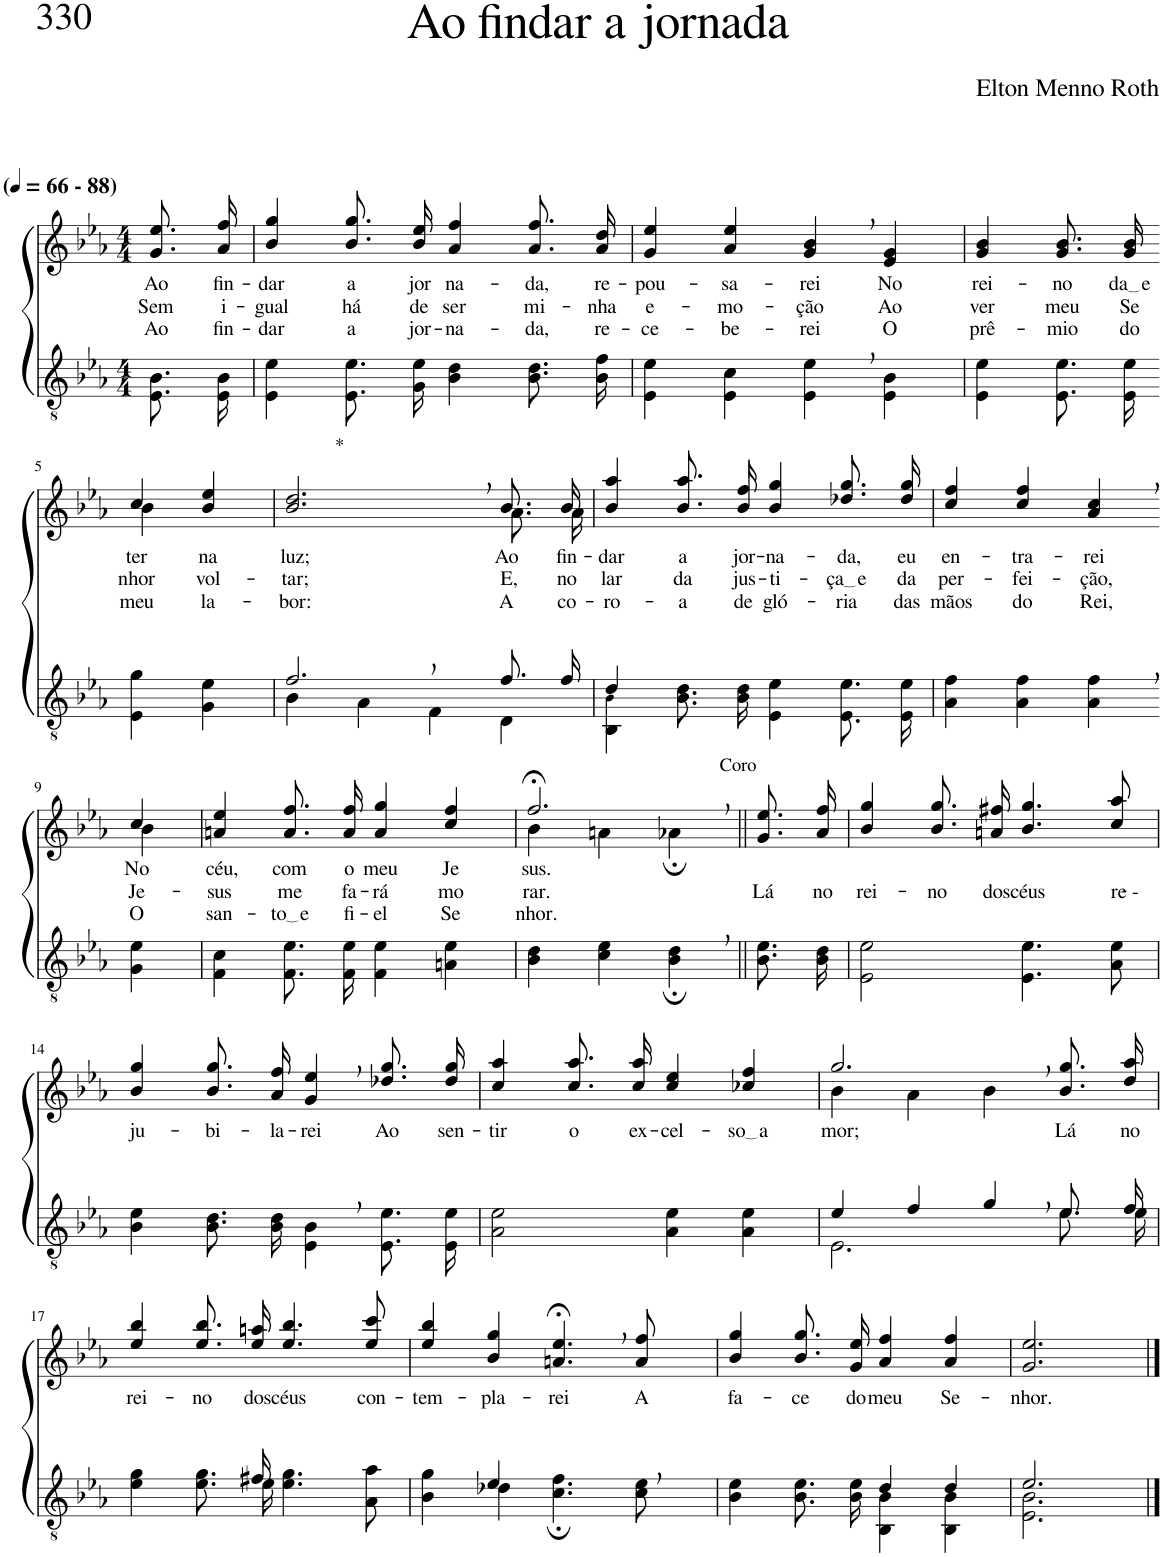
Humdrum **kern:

**kern	**kern	**text	**text	**text
*part2	*part1	*part1	*part1	*part1
*staff2	*staff1	*staff1	*staff1	*staff1
*I"Parte III e IV	*I"Parte I e II	*	*	*
*clefGv2	*clefG2	*	*	*
*Trd4c7	*Trd4c7	*	*	*
*k[b-e-a-]	*k[b-e-a-]	*	*	*
*M4/4	*M4/4	*	*	*
*MM66	*MM66	*	*	*
=1	=1	=1	=1	=1
!	!LO:TX:a:B:t=(	!	!	!
!	!LO:TX:a:B:t=- 88)	!	!	!
!	!	!LO:LY:b	!LO:LY:b	!LO:LY:b
8.E-/ 8.B-/L	8.g\ 8.ee-\L	Ao	Sem	Ao
!	!	!LO:LY:b	!LO:LY:b	!LO:LY:b
16E-/ 16B-/Jk	16a-\ 16ff\Jk	fin-	i-	fin-
=2	=2	=2	=2	=2
!	!	!LO:LY:b	!LO:LY:b	!LO:LY:b
4E-\ 4e-\	4b-/ 4gg/	-dar	-gual	-dar
!	!	!LO:LY:b	!LO:LY:b	!LO:LY:b
8.E-/ 8.e-/L	8.b-\ 8.gg\L	a	há	a
!	!	!LO:LY:b	!LO:LY:b	!LO:LY:b
16G/ 16e-/Jk	16b-\ 16ee-\Jk	jor	de	jor-
!	!	!LO:LY:b	!LO:LY:b	!LO:LY:b
4B-\ 4d\	4a-/ 4ff/	na-	ser	-na-
!	!	!LO:LY:b	!LO:LY:b	!LO:LY:b
8.B-\ 8.d\L	8.a-\ 8.ff\L	-da,	mi-	-da,
!	!	!LO:LY:b	!LO:LY:b	!LO:LY:b
16B-\ 16f\Jk	16a-\ 16dd\Jk	re-	-nha	re-
=3	=3	=3	=3	=3
!	!	!LO:LY:b	!LO:LY:b	!LO:LY:b
4E-\ 4e-\	4g/ 4ee-/	-pou-	e-	-ce-
!	!	!LO:LY:b	!LO:LY:b	!LO:LY:b
4E-\ 4c\	4a-/ 4ee-/	-sa-	-mo-	-be-
!	!	!LO:LY:b	!LO:LY:b	!LO:LY:b
4E-\, 4e-\,	4g/, 4b-/,	-rei	-ção	-rei
!	!	!LO:LY:b	!LO:LY:b	!LO:LY:b
4E-\ 4B-\	4e-/ 4g/	No	Ao	O
=4	=4	=4	=4	=4
!	!	!LO:LY:b	!LO:LY:b	!LO:LY:b
4E-\ 4e-\	4g/ 4b-/	rei-	ver	prê-
!	!	!LO:LY:b	!LO:LY:b	!LO:LY:b
8.E-/ 8.e-/L	8.g/ 8.b-/L	-no	meu	-mio
!	!	!LO:LY:b	!LO:LY:b	!LO:LY:b
16E-/ 16e-/Jk	16g/ 16b-/Jk	da e	Se-	do
!!LO:LB:g=z
=5-	=5-	=5-	=5-	=5-
*	*^	*	*	*
!	!	!	!LO:LY:b	!LO:LY:b	!LO:LY:b
4E-\ 4g\	4cc/	4b-\	-ter-	-nhor	meu
!	!	!	!LO:LY:b	!LO:LY:b	!LO:LY:b
4G\ 4e-\	4b-/ 4ee-/	4ryy	-na	vol-	la-
=6	=6	=6	=6	=6	=6
*^	*	*	*	*	*
!	!	!LO:TX:a:t=*	!	!	!	!
!	!	!	!	!LO:LY:b	!LO:LY:b	!LO:LY:b
2.f,/	4B-\	2.b-/, 2.dd/,	2.ryy	luz;	-tar;	-bor:
.	4A-\	.	.	.	.	.
.	4F\	.	.	.	.	.
!	!	!	!	!LO:LY:b	!LO:LY:b	!LO:LY:b
8.f/L	4D\	8.b-/L	8.a-\L	Ao	E,	-A
!	!	!	!	!LO:LY:b	!LO:LY:b	!LO:LY:b
16f/Jk	.	16b-/Jk	16a-\Jk	fin-	no	co-
=7	=7	=7	=7	=7	=7	=7
!	!	!	!	!LO:LY:b	!LO:LY:b	!LO:LY:b
*	*	*v	*v	*	*	*
4d/	4BB-\ 4B-!\	4b-/ 4aa-/	-dar	lar	-ro-
!	!	!	!LO:LY:b	!LO:LY:b	!LO:LY:b
2.ryy	8.B-\ 8.d\L	8.b-\ 8.aa-\L	a	da	-a
!	!	!	!LO:LY:b	!LO:LY:b	!LO:LY:b
.	16B-\ 16d\Jk	16b-\ 16ff\Jk	jor-	jus-	de
!	!	!	!LO:LY:b	!LO:LY:b	!LO:LY:b
.	4E-\ 4e-\	4b-/ 4gg/	-na-	-ti-	gló-
!	!	!	!LO:LY:b	!LO:LY:b	!LO:LY:b
.	8.E-/ 8.e-/L	8.dd-X\ 8.gg\L	-da,	ça e	-ria
!	!	!	!LO:LY:b	!LO:LY:b	!LO:LY:b
.	16E-/ 16e-/Jk	16dd-\ 16gg\Jk	eu	da	das
=8	=8	=8	=8	=8	=8
!	!	!	!LO:LY:b	!LO:LY:b	!LO:LY:b
*v	*v	*	*	*	*
4A-\ 4f\	4cc/ 4ff/	en-	per-	mãos
!	!	!LO:LY:b	!LO:LY:b	!LO:LY:b
4A-\ 4f\	4cc/ 4ff/	-tra-	-fei-	do
!	!	!LO:LY:b	!LO:LY:b	!LO:LY:b
4A-\, 4f\,	4a-/, 4cc/,	-rei	-ção,	Rei,
!!LO:LB:g=z
=9-	=9-	=9-	=9-	=9-
*	*^	*	*	*
!	!	!	!LO:LY:b	!LO:LY:b	!LO:LY:b
4G\ 4e-\	4cc/	4b-\	No	Je-	O
=10	=10	=10	=10	=10	=10
!	!	!	!LO:LY:b	!LO:LY:b	!LO:LY:b
*	*v	*v	*	*	*
4F\ 4c\	4an/ 4ee-/	céu,	-sus	san-
!	!	!LO:LY:b	!LO:LY:b	!LO:LY:b
8.F\ 8.e-\L	8.a\ 8.ff\L	com	me	to e
!	!	!LO:LY:b	!LO:LY:b	!LO:LY:b
16F\ 16e-\Jk	16a\ 16ff\Jk	o	fa-	fi-
!	!	!LO:LY:b	!LO:LY:b	!LO:LY:b
4F\ 4e-\	4a/ 4gg/	meu	-rá	-el
!	!	!LO:LY:b	!LO:LY:b	!LO:LY:b
4An\ 4e-\	4cc/ 4ff/	Je-	mo-	Se-
=11	=11	=11	=11	=11
*	*^	*	*	*
!	!	!	!LO:LY:b	!LO:LY:b	!LO:LY:b
4B-\ 4d\	2.ff;<,/	4b-\	-sus.	-rar.	nhor.
4c\ 4e-\	.	4an\	.	.	.
!	!	!LO:TX:a:t=Coro	!	!	!
4B-\;, 4d\;,	.	4a-X;\	.	.	.
=12||	=12||	=12||	=12||	=12||	=12||
!	!	!	!	!LO:LY:b	!
*	*v	*v	*	*	*
8.B-\ 8.e-\L	8.g\ 8.ee-\L	.	Lá	.
!	!	!	!LO:LY:b	!
16B-\ 16d\Jk	16a-\ 16ff\Jk	.	no	.
=13	=13	=13	=13	=13
!	!	!	!LO:LY:b	!
2E-\ 2e-\	4b-/ 4gg/	.	rei-	.
!	!	!	!LO:LY:b	!
.	8.b-\ 8.gg\L	.	-no	.
!	!	!	!LO:LY:b	!
.	16an\ 16ff#X\Jk	.	dos	.
!	!	!	!LO:LY:b	!
4.E-\ 4.e-\	4.b-/ 4.gg/	.	céus	.
!	!	!	!LO:LY:b	!
8A-\ 8e-\	8cc/ 8aa-/	.	re --	.
!!LO:LB:g=z
=14	=14	=14	=14	=14
!	!	!LO:LY:b	!	!
4B-\ 4e-\	4b-/ 4gg/	ju-	.	.
!	!	!LO:LY:b	!	!
8.B-\ 8.d\L	8.b-\ 8.gg\L	-bi-	.	.
!	!	!LO:LY:b	!	!
16B-\ 16d\Jk	16a-\ 16ff\Jk	-la-	.	.
!	!	!LO:LY:b	!	!
4E-\, 4B-\,	4g/, 4ee-/,	-rei	.	.
!	!	!LO:LY:b	!	!
8.E-/ 8.e-/L	8.dd-X\ 8.gg\L	Ao	.	.
!	!	!LO:LY:b	!	!
16E-/ 16e-/Jk	16dd-\ 16gg\Jk	sen-	.	.
=15	=15	=15	=15	=15
!	!	!LO:LY:b	!	!
2A-\ 2e-\	4cc/ 4aa-/	-tir	.	.
!	!	!LO:LY:b	!	!
.	8.cc\ 8.aa-\L	o	.	.
!	!	!LO:LY:b	!	!
.	16cc\ 16aa-\Jk	ex-	.	.
!	!	!LO:LY:b	!	!
4A-\ 4e-\	4cc/ 4ee-/	-cel-	.	.
!	!	!LO:LY:b	!	!
4A-\ 4e-\	4cc-X/ 4ff/	so a	.	.
=16	=16	=16	=16	=16
*^	*^	*	*	*
!	!	!	!	!LO:LY:b	!	!
4e-/	2.E-\	2.gg,/	4b-\	-mor;	.	.
4f/	.	.	4a-\	.	.	.
4g,/	.	.	4b-\	.	.	.
!	!	!	!	!LO:LY:b	!	!
8.e-/L	8.e-\L	8.b-\ 8.gg\L	4ryy	Lá	.	.
!	!	!	!	!LO:LY:b	!	!
16f/Jk	16e-\Jk	16dd\ 16aa-\Jk	.	no	.	.
*	*	*v	*v	*	*	*
!!LO:LB:g=z
=17	=17	=17	=17	=17	=17
!	!	!	!LO:LY:b	!	!
4..ryy	4e-\ 4g\	4ee-/ 4bb-/	rei-	.	.
!	!	!	!LO:LY:b	!	!
.	8.e-\ 8.g\L	8.ee-\ 8.bb-\L	-no	.	.
!	!	!	!LO:LY:b	!	!
16f#X/	16e-\Jk	16ee-\ 16aan\Jk	dos	.	.
!	!	!	!LO:LY:b	!	!
2ryy	4.e-\ 4.g\	4.ee-/ 4.bb-/	céus	.	.
!	!	!	!LO:LY:b	!	!
.	8A-\ 8a-\	8ee-/ 8ccc/	con-	.	.
=18	=18	=18	=18	=18	=18
!	!	!	!LO:LY:b	!	!
4ryy	4B-\ 4g\	4ee-/ 4bb-/	-tem-	.	.
!	!	!	!LO:LY:b	!	!
4e-/	4d-X\	4b-/ 4gg/	-pla-	.	.
!	!	!	!LO:LY:b	!	!
2ryy	4.c\; 4.f\;	4.an/;<, 4.ee-/;<,	-rei	.	.
!	!	!	!LO:LY:b	!	!
.	8c\ 8e-\	8a/ 8ff/	A	.	.
=19	=19	=19	=19	=19	=19
!	!	!	!LO:LY:b	!	!
2ryy	4B-\ 4e-\	4b-/ 4gg/	fa-	.	.
!	!	!	!LO:LY:b	!	!
.	8.B-\ 8.e-\L	8.b-\ 8.gg\L	-ce	.	.
!	!	!	!LO:LY:b	!	!
.	16B-\ 16e-\Jk	16g\ 16ee-\Jk	do	.	.
!	!	!	!LO:LY:b	!	!
4d/	4BB-\ 4B-\	4a-/ 4ff/	meu	.	.
!	!	!	!LO:LY:b	!	!
4d/	4BB-\ 4B-\	4a-/ 4ff/	Se-	.	.
=20	=20	=20	=20	=20	=20
!	!	!	!LO:LY:b	!	!
2.e-/	2.E-\ 2.B-\	2.g/ 2.ee-/	-nhor.	.	.
*v	*v	*	*	*	*
==	==	==	==	==
*-	*-	*-	*-	*-
